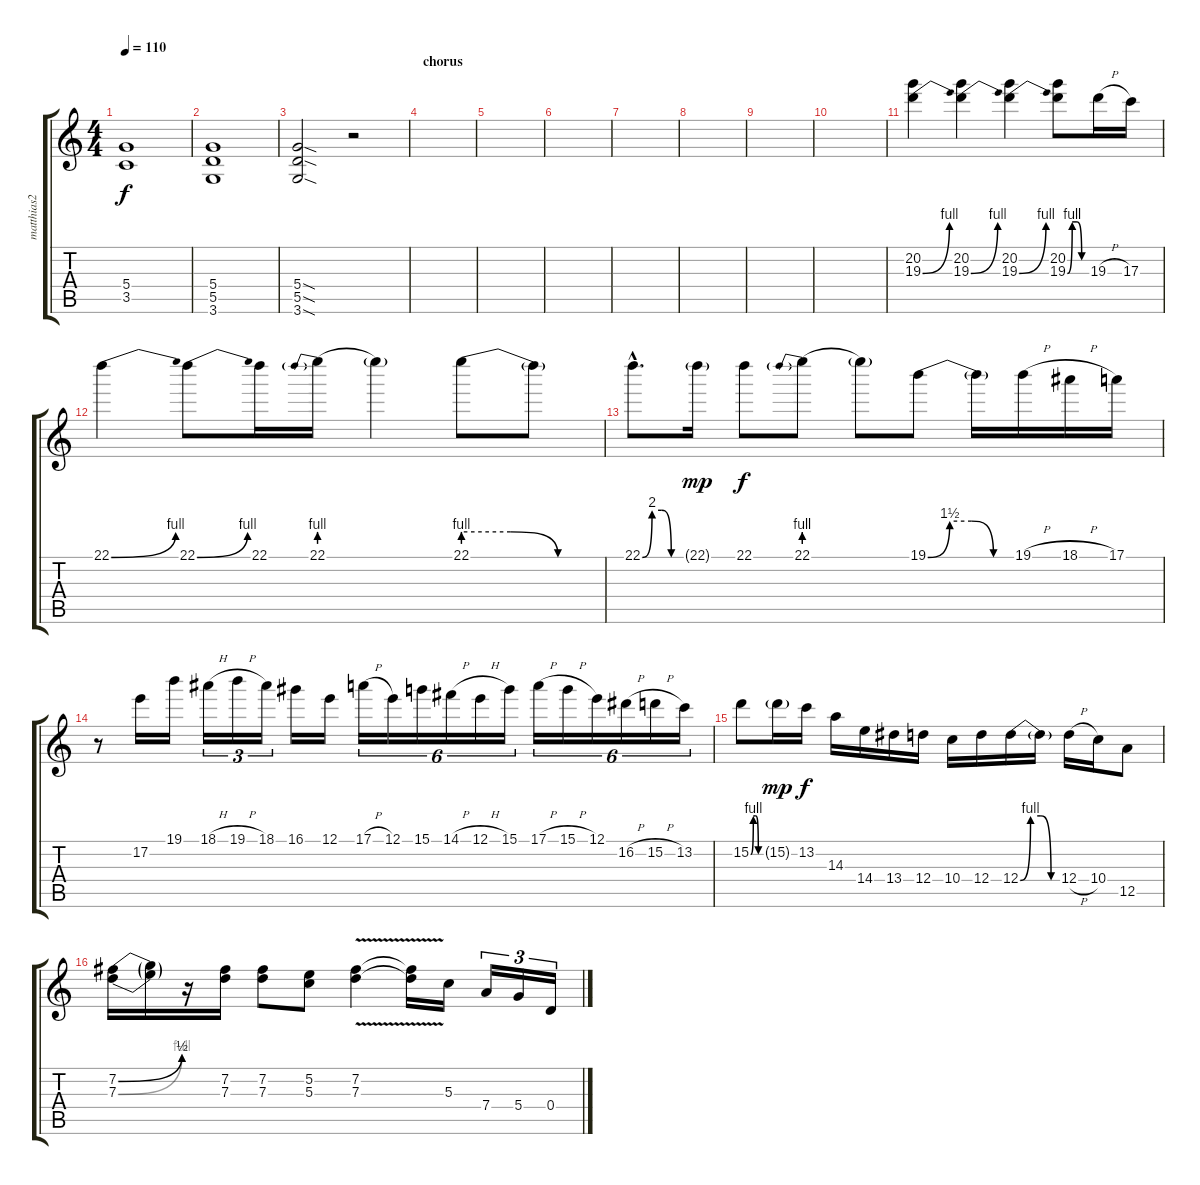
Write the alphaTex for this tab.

\track ("matthias2" "matthias2") {instrument distortionguitar}
\staff {score tabs}
\tuning (E4 B3 G3 D3 A2 E2) {hide}
\ts (4 4)
\tempo 110
\clef g2
\ks c
(5.4 3.5).1{dy f} |
(5.4 5.5 3.6).1 |
(5.4{sod} 5.5{sod} 3.6{sod}).2 r.2 |
\section ("" "chorus")
|
|
|
|
|
|
|
(20.2 19.3{be (bend 0 0 60 4)}).4 (20.2 19.3{be (bend 0 0 60 4)}).4 (20.2 19.3{be (bend 0 0 60 4)}).4 (20.2 19.3{be (custom 0 0 15 4 30 4 45 0 60 0)}).8 19.3{h}.16 17.3.16 |
22.1{be (bend 0 0 60 4)}.4 22.1{be (bend 0 0 60 4)}.8 22.1.16 22.1{be (prebend 0 4 60 4)}.16 22.1{t}.4 22.1{be (custom 0 4 20 4 40 0 60 0)}.8 22.1{t}.8 |
22.1{be (custom 0 0 15 8 30 8 45 0 60 0) hac}.8{d} 22.1{g}.16{dy mp} 22.1.8{dy f} 22.1{be (prebend 0 4 60 4)}.8 22.1{t}.8 19.1{be (custom 0 0 15 6 30 6 45 0 60 0)}.8 19.1{t}.16 19.1{h}.16 18.1{h}.16 17.1.16 |
r.8 17.2.16 19.1.16 18.1{h}.16{tu (3 2)} 19.1{h}.16{tu (3 2)} 18.1.16{tu (3 2)} 16.1.16 12.1.16 17.1{h}.16{tu (6 4)} 12.1.16{tu (6 4)} 15.1.16{tu (6 4)} 14.1{h}.16{tu (6 4)} 12.1{h}.16{tu (6 4)} 15.1.16{tu (6 4)} 17.1{h}.16{tu (6 4)} 15.1{h}.16{tu (6 4)} 12.1.16{tu (6 4)} 16.2{h}.16{tu (6 4)} 15.2{h}.16{tu (6 4)} 13.2.16{tu (6 4)} |
15.2{be (custom 0 0 15 4 30 4 45 0 60 0)}.8 15.2{g}.16{dy mp} 13.2.16{dy f} 14.3.16 14.4.16 13.4.16 12.4.16 10.4.16 12.4.16 12.4{be (custom 0 0 15 4 30 4 45 0 60 0)}.16 12.4{t}.16 12.4{h}.16 10.4.16 12.5.8 |
(7.2{be (bend 0 0 60 2)} 7.3{be (bend 0 0 60 4)}).16 (7.2{t} 7.3{t}).16 r.16 (7.2 7.3).16 (7.2 7.3).8 (5.2 5.3).8 (7.2{v} 7.3{v}).4 (7.2{t} 7.3{t}).16 5.3.16 7.4.16{tu (3 2)} 5.4.16{tu (3 2)} 0.4.16{tu (3 2)}
